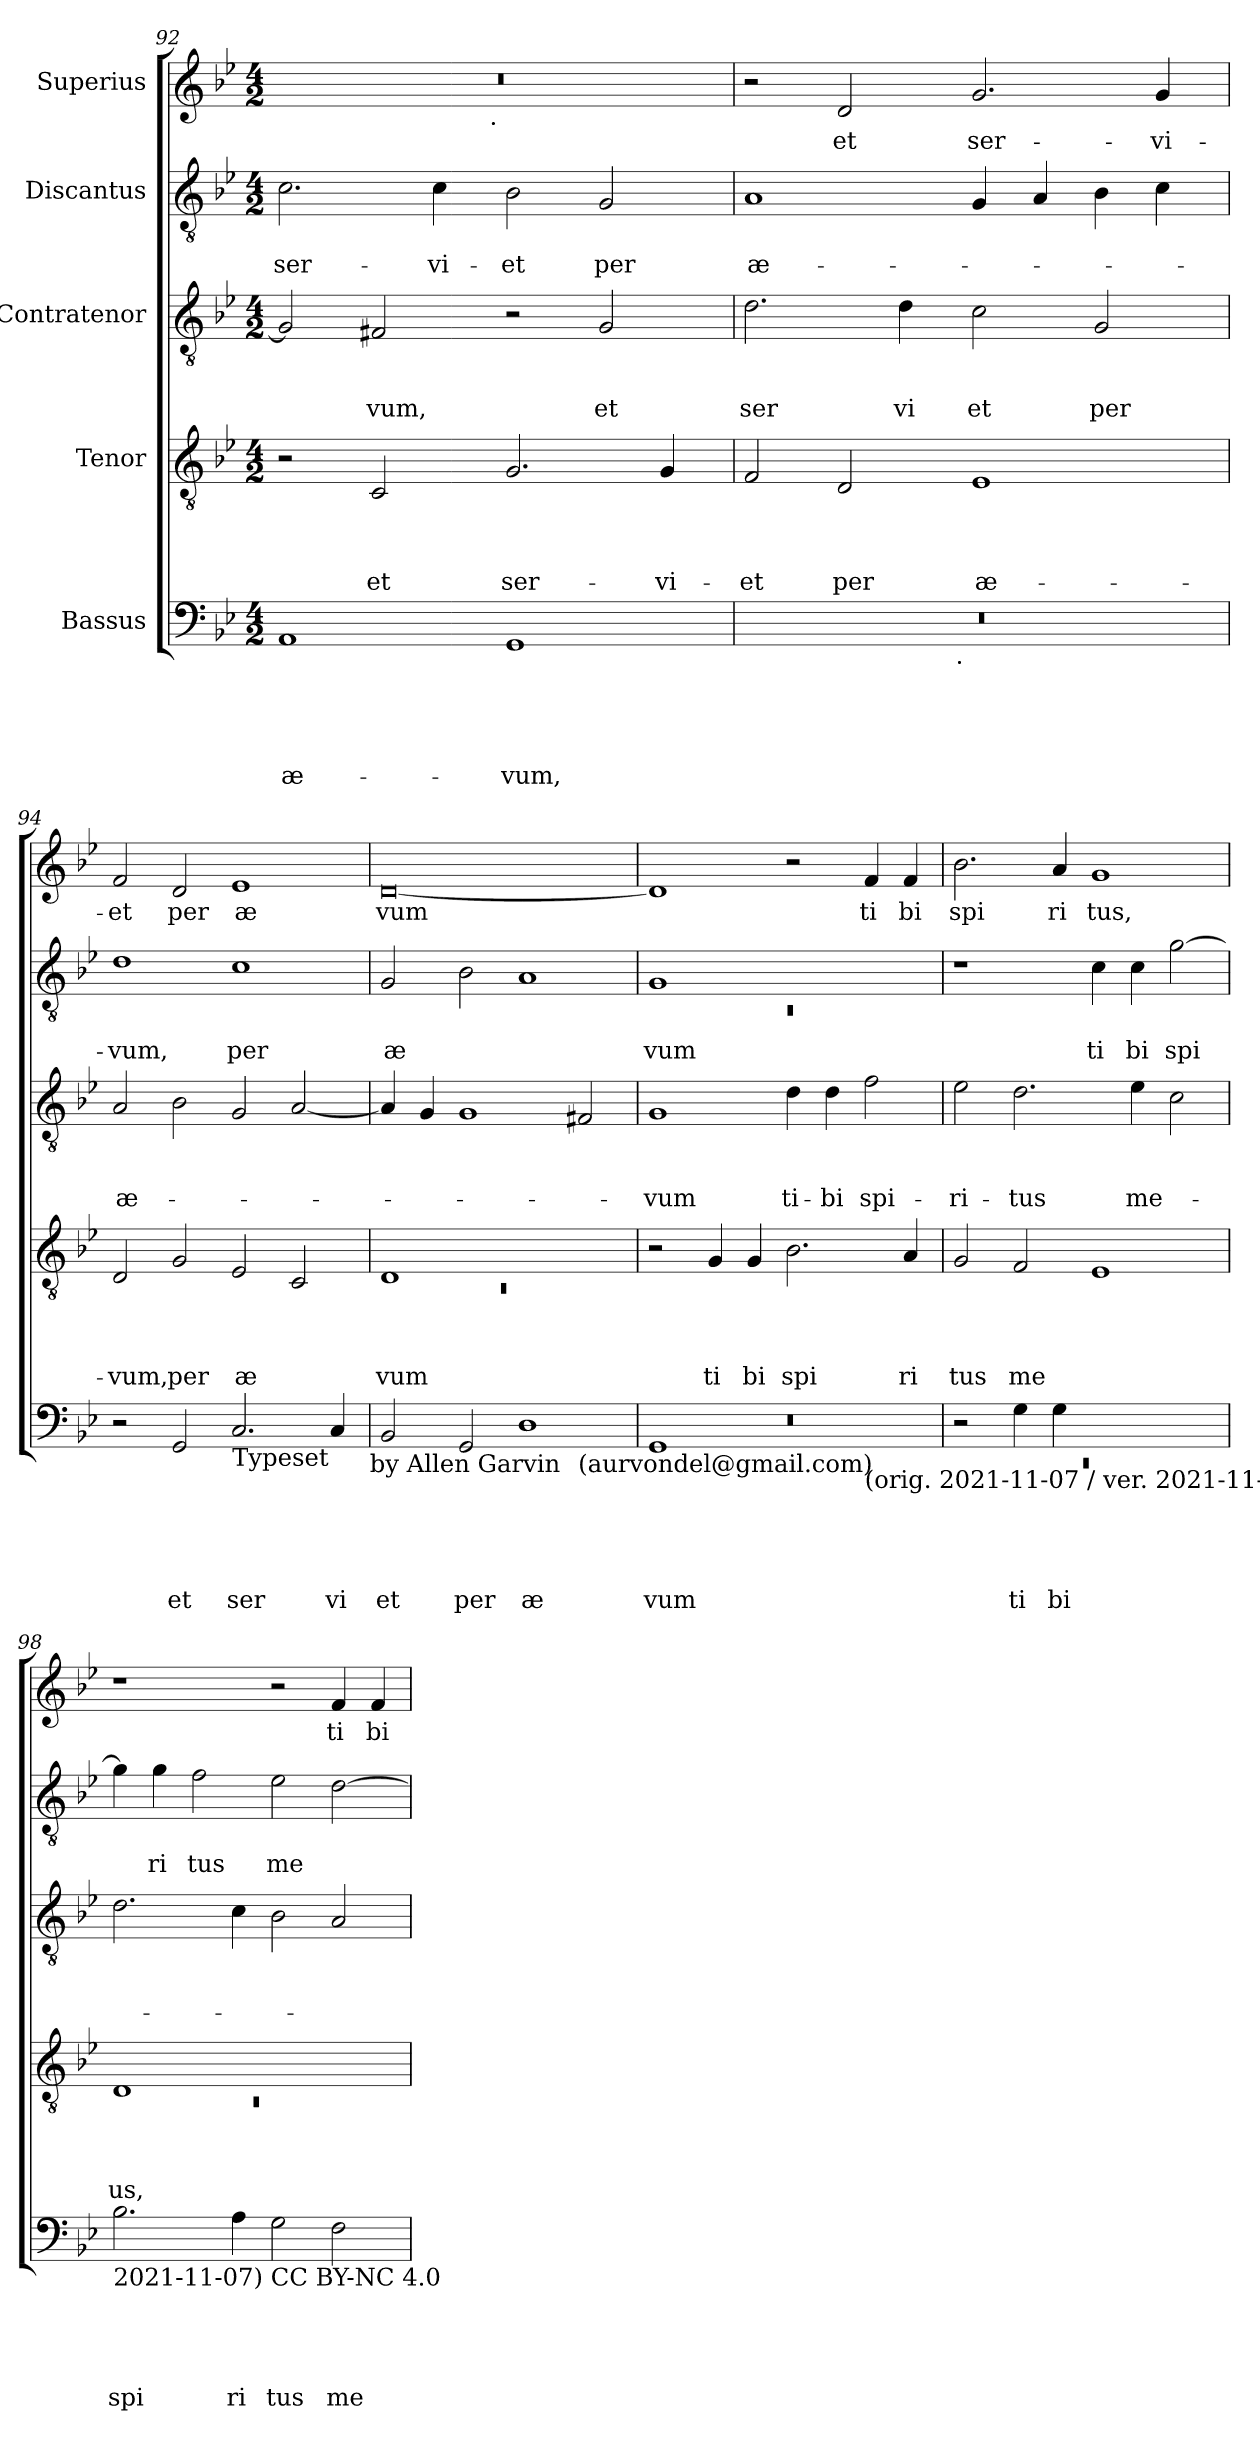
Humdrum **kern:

**kern	**text	**text	**text	**text	**text	**kern	**text	**text	**text	**text	**kern	**text	**text	**text	**kern	**text	**text	**kern	**text
*part5	*part5	*part5	*part5	*part5	*part5	*part4	*part4	*part4	*part4	*part4	*part3	*part3	*part3	*part3	*part2	*part2	*part2	*part1	*part1
*staff5	*staff5	*staff5	*staff5	*staff5	*staff5	*staff4	*staff4	*staff4	*staff4	*staff4	*staff3	*staff3	*staff3	*staff3	*staff2	*staff2	*staff2	*staff1	*staff1
*I"Bassus	*	*	*	*	*	*I"Tenor	*	*	*	*	*I"Contratenor	*	*	*	*I"Discantus	*	*	*I"Superius	*
*clefF4	*	*	*	*	*	*clefGv2	*	*	*	*	*clefGv2	*	*	*	*clefGv2	*	*	*clefG2	*
*k[b-e-]	*	*	*	*	*	*k[b-e-]	*	*	*	*	*k[b-e-]	*	*	*	*k[b-e-]	*	*	*k[b-e-]	*
*B-:	*	*	*	*	*	*B-:	*	*	*	*	*B-:	*	*	*	*B-:	*	*	*B-:	*
*M4/2	*	*	*	*	*	*M4/2	*	*	*	*	*M4/2	*	*	*	*M4/2	*	*	*M4/2	*
=92	=92	=92	=92	=92	=92	=92	=92	=92	=92	=92	=92	=92	=92	=92	=92	=92	=92	=92	=92
!	!	!	!	!	!LO:LY:b	!	!	!	!	!	!	!	!	!	!	!	!LO:LY:b	!	!
*	*	*	*	*	*	*	*	*	*	*	*	*	*	*	*	*	*	*^	*
1AA	.	.	.	.	æ-	2r	.	.	.	.	2G/]	.	.	.	2.c\	.	ser-	0r	2ryy	.
!	!	!	!	!	!	!	!	!	!	!LO:LY:b	!	!	!	!LO:LY:b	!	!	!	!	!	!
.	.	.	.	.	.	2C/	.	.	.	et	2F#X/	.	.	vum,	.	.	.	.	4...ryy	.
!	!	!	!	!	!	!	!	!	!	!	!	!	!	!	!	!	!LO:LY:b	!	!	!
.	.	.	.	.	.	.	.	.	.	.	.	.	.	.	4c\	.	-vi-	.	.	.
!	!	!	!	!	!	!	!	!	!	!	!	!	!	!	!	!	!	!	!LO:TX:b:t=.	!
.	.	.	.	.	.	.	.	.	.	.	.	.	.	.	.	.	.	.	1ryy	.
!	!	!	!	!	!LO:LY:b	!	!	!	!	!LO:LY:b	!	!	!	!	!	!	!LO:LY:b	!	!	!
1GG	.	.	.	.	-vum,	2.G/	.	.	.	ser-	2r	.	.	.	2B-\	.	-et	.	.	.
!	!	!	!	!	!	!	!	!	!	!	!	!	!	!LO:LY:b	!	!	!LO:LY:b	!	!	!
.	.	.	.	.	.	.	.	.	.	.	2G/	.	.	et	2G/	.	per	.	.	.
!	!	!	!	!	!	!	!	!	!	!LO:LY:b	!	!	!	!	!	!	!	!	!	!
.	.	.	.	.	.	4G/	.	.	.	-vi-	.	.	.	.	.	.	.	.	.	.
.	.	.	.	.	.	.	.	.	.	.	.	.	.	.	.	.	.	.	32ryy	.
=93	=93	=93	=93	=93	=93	=93	=93	=93	=93	=93	=93	=93	=93	=93	=93	=93	=93	=93	=93	=93
!	!	!	!	!	!	!	!	!	!	!LO:LY:b	!	!	!	!LO:LY:b	!	!	!LO:LY:b	!	!	!
*^	*	*	*	*	*	*	*	*	*	*	*	*	*	*	*	*	*	*v	*v	*
0r	2ryy	.	.	.	.	.	2F/	.	.	.	-et	2.d\	.	.	ser	1A	.	æ-	2r	.
!	!	!	!	!	!	!	!	!	!	!	!LO:LY:b	!	!	!	!	!	!	!	!	!LO:LY:b
.	4...ryy	.	.	.	.	.	2D/	.	.	.	per	.	.	.	.	.	.	.	2d/	et
!	!	!	!	!	!	!	!	!	!	!	!	!	!	!	!LO:LY:b	!	!	!	!	!
.	.	.	.	.	.	.	.	.	.	.	.	4d\	.	.	vi	.	.	.	.	.
!	!LO:TX:b:t=.	!	!	!	!	!	!	!	!	!	!	!	!	!	!	!	!	!	!	!
.	1ryy	.	.	.	.	.	.	.	.	.	.	.	.	.	.	.	.	.	.	.
!	!	!	!	!	!	!	!	!	!	!	!LO:LY:b	!	!	!	!LO:LY:b	!	!	!	!	!LO:LY:b
.	.	.	.	.	.	.	1E-	.	.	.	æ-	2c\	.	.	et	4G/	.	.	2.g/	ser-
.	.	.	.	.	.	.	.	.	.	.	.	.	.	.	.	4A/	.	.	.	.
!	!	!	!	!	!	!	!	!	!	!	!	!	!	!	!LO:LY:b	!	!	!	!	!
.	.	.	.	.	.	.	.	.	.	.	.	2G/	.	.	per	4B-\	.	.	.	.
!	!	!	!	!	!	!	!	!	!	!	!	!	!	!	!	!	!	!	!	!LO:LY:b
.	.	.	.	.	.	.	.	.	.	.	.	.	.	.	.	4c\	.	.	4g/	-vi-
.	32ryy	.	.	.	.	.	.	.	.	.	.	.	.	.	.	.	.	.	.	.
!!LO:LB:g=z
=94	=94	=94	=94	=94	=94	=94	=94	=94	=94	=94	=94	=94	=94	=94	=94	=94	=94	=94	=94	=94
!	!	!	!	!	!	!	!	!	!	!	!LO:LY:b	!	!	!	!LO:LY:b	!	!	!LO:LY:b	!	!LO:LY:b
*v	*v	*	*	*	*	*	*	*	*	*	*	*	*	*	*	*	*	*	*	*
2r	.	.	.	.	.	2D/	.	.	.	-vum,	2A/	.	.	æ-	1d	.	-vum,	2f/	-et
!	!	!	!	!	!LO:LY:b	!	!	!	!	!LO:LY:b	!	!	!	!	!	!	!	!	!LO:LY:b
2GG/	.	.	.	.	et	2G/	.	.	.	per	2B-\	.	.	.	.	.	.	2d/	per
!LO:TX:b:t=Typeset	!	!	!	!	!	!	!	!	!	!	!	!	!	!	!	!	!	!	!
!	!	!	!	!	!LO:LY:b	!	!	!	!	!LO:LY:b	!	!	!	!	!	!	!LO:LY:b	!	!LO:LY:b
2.C/	.	.	.	.	ser	2E-/	.	.	.	æ	2G/	.	.	.	1c	.	per	1e-	æ
.	.	.	.	.	.	2C/	.	.	.	.	[<2A/	.	.	.	.	.	.	.	.
!	!	!	!	!	!LO:LY:b	!	!	!	!	!	!	!	!	!	!	!	!	!	!
4C/	.	.	.	.	vi	.	.	.	.	.	.	.	.	.	.	.	.	.	.
!LO:TX:b:t=by Allen Garvin	!	!	!	!	!	!	!	!	!	!	!	!	!	!	!	!	!	!	!
=95	=95	=95	=95	=95	=95	=95	=95	=95	=95	=95	=95	=95	=95	=95	=95	=95	=95	=95	=95
*	*	*	*	*	*	*^	*	*	*	*	*	*	*	*	*	*	*	*	*
!	!	!	!	!	!LO:LY:b	!	!LO:N:vis=1	!	!	!	!LO:LY:b	!	!	!	!	!	!	!LO:LY:b	!	!LO:LY:b
*^	*	*	*	*	*	*	*	*	*	*	*	*	*	*	*	*	*	*	*	*
2BB-/	1.ryy	.	.	.	.	et	1D	0rC	.	.	.	vum	4A/]	.	.	.	2G/	.	æ	[<0d	vum
.	.	.	.	.	.	.	.	.	.	.	.	.	4G/	.	.	.	.	.	.	.	.
!	!	!	!	!	!	!LO:LY:b	!	!	!	!	!	!	!	!	!	!	!	!	!	!	!
2GG/	.	.	.	.	.	per	.	.	.	.	.	.	1G	.	.	.	2B-\	.	.	.	.
!	!	!	!	!	!	!LO:LY:b	!	!	!	!	!	!	!	!	!	!	!	!	!	!	!
1D	.	.	.	.	.	æ	1ryy	.	.	.	.	.	.	.	.	.	1A	.	.	.	.
!	!LO:TX:b:t=(aurvondel@gmail.com)	!	!	!	!	!	!	!	!	!	!	!	!	!	!	!	!	!	!	!	!
.	2ryy	.	.	.	.	.	.	.	.	.	.	.	2F#X/	.	.	.	.	.	.	.	.
*	*	*	*	*	*	*	*v	*v	*	*	*	*	*	*	*	*	*	*	*	*	*
=96	=96	=96	=96	=96	=96	=96	=96	=96	=96	=96	=96	=96	=96	=96	=96	=96	=96	=96	=96	=96
*	*^	*	*	*	*	*	*	*	*	*	*	*	*	*	*	*^	*	*	*	*
!	!	!LO:N:vis=1	!	!	!	!	!LO:LY:b	!	!	!	!	!	!	!	!	!LO:LY:b	!	!LO:N:vis=1	!	!LO:LY:b	!	!
*	*	*^	*	*	*	*	*	*	*	*	*	*	*	*	*	*	*	*	*	*	*	*
0ryy	1GG	0r	1.ryy	.	.	.	.	vum	2r	.	.	.	.	1G	.	.	-vum	1G	0rC	.	vum	1d]	.
!	!	!	!	!	!	!	!	!	!	!	!	!	!LO:LY:b	!	!	!	!	!	!	!	!	!	!
.	.	.	.	.	.	.	.	.	4G/	.	.	.	ti	.	.	.	.	.	.	.	.	.	.
!	!	!	!	!	!	!	!	!	!	!	!	!	!LO:LY:b	!	!	!	!	!	!	!	!	!	!
.	.	.	.	.	.	.	.	.	4G/	.	.	.	bi	.	.	.	.	.	.	.	.	.	.
!	!	!	!	!	!	!	!	!	!	!	!	!	!LO:LY:b	!	!	!	!LO:LY:b	!	!	!	!	!	!
.	1ryy	.	.	.	.	.	.	.	2.B-\	.	.	.	spi	4d\	.	.	ti-	1ryy	.	.	.	2r	.
!	!	!	!	!	!	!	!	!	!	!	!	!	!	!	!	!	!LO:LY:b	!	!	!	!	!	!
.	.	.	.	.	.	.	.	.	.	.	.	.	.	4d\	.	.	-bi	.	.	.	.	.	.
!	!	!	!LO:TX:b:t=(orig. 2021-11-07 / ver. 2021-11-07)	!	!	!	!	!	!	!	!	!	!	!	!	!	!	!	!	!	!	!	!
!	!	!	!	!	!	!	!	!	!	!	!	!	!	!	!	!	!LO:LY:b	!	!	!	!	!	!LO:LY:b
.	.	.	2ryy	.	.	.	.	.	.	.	.	.	.	2f\	.	.	spi-	.	.	.	.	4f/	ti
!	!	!	!	!	!	!	!	!	!	!	!	!	!LO:LY:b	!	!	!	!	!	!	!	!	!	!LO:LY:b
.	.	.	.	.	.	.	.	.	4A/	.	.	.	ri	.	.	.	.	.	.	.	.	4f/	bi
*	*	*	*	*	*	*	*	*	*	*	*	*	*	*	*	*	*	*v	*v	*	*	*	*
=97	=97	=97	=97	=97	=97	=97	=97	=97	=97	=97	=97	=97	=97	=97	=97	=97	=97	=97	=97	=97	=97	=97
!	!LO:N:vis=1	!	!	!	!	!	!	!	!	!	!	!	!LO:LY:b	!	!	!	!LO:LY:b	!	!	!	!	!LO:LY:b
*	*	*v	*v	*	*	*	*	*	*	*	*	*	*	*	*	*	*	*	*	*	*	*
0ryy	0rEE	2r	.	.	.	.	.	2G/	.	.	.	tus	2e-\	.	.	-ri-	1r	.	.	2.b-\	spi
!	!	!	!	!	!	!	!LO:LY:b	!	!	!	!	!LO:LY:b	!	!	!	!LO:LY:b	!	!	!	!	!
.	.	4G\	.	.	.	.	ti	2F/	.	.	.	me	2.d\	.	.	-tus	.	.	.	.	.
!	!	!	!	!	!	!	!LO:LY:b	!	!	!	!	!	!	!	!	!	!	!	!	!	!LO:LY:b
.	.	4G\	.	.	.	.	bi	.	.	.	.	.	.	.	.	.	.	.	.	4a/	ri
!	!	!	!	!	!	!	!	!	!	!	!	!	!	!	!	!	!	!	!LO:LY:b	!	!LO:LY:b
.	.	1ryy	.	.	.	.	.	1E-	.	.	.	.	.	.	.	.	4c\	.	ti	1g	tus,
!	!	!	!	!	!	!	!	!	!	!	!	!	!	!	!	!LO:LY:b	!	!	!LO:LY:b	!	!
.	.	.	.	.	.	.	.	.	.	.	.	.	4e-\	.	.	me-	4c\	.	bi	.	.
!	!	!	!	!	!	!	!	!	!	!	!	!	!	!	!	!	!	!	!LO:LY:b	!	!
.	.	.	.	.	.	.	.	.	.	.	.	.	2c\	.	.	.	[>2g\	.	spi	.	.
*v	*v	*v	*	*	*	*	*	*	*	*	*	*	*	*	*	*	*	*	*	*	*
=98	=98	=98	=98	=98	=98	=98	=98	=98	=98	=98	=98	=98	=98	=98	=98	=98	=98	=98	=98
*	*	*	*	*	*	*^	*	*	*	*	*	*	*	*	*	*	*	*	*
!LO:TX:b:t=2021-11-07) CC BY-NC 4.0	!	!	!	!	!	!	!	!	!	!	!	!	!	!	!	!	!	!	!	!
!	!	!	!	!	!LO:LY:b	!	!LO:N:vis=1	!	!	!	!LO:LY:b	!	!	!	!	!	!	!	!	!
2.B-\	.	.	.	.	spi	1D	0rC	.	.	.	us,	2.d\	.	.	.	4g\]	.	.	1r	.
!	!	!	!	!	!	!	!	!	!	!	!	!	!	!	!	!	!	!LO:LY:b	!	!
.	.	.	.	.	.	.	.	.	.	.	.	.	.	.	.	4g\	.	ri	.	.
!	!	!	!	!	!	!	!	!	!	!	!	!	!	!	!	!	!	!LO:LY:b	!	!
.	.	.	.	.	.	.	.	.	.	.	.	.	.	.	.	2f\	.	tus	.	.
!	!	!	!	!	!LO:LY:b	!	!	!	!	!	!	!	!	!	!	!	!	!	!	!
4A\	.	.	.	.	ri	.	.	.	.	.	.	4c\	.	.	.	.	.	.	.	.
!	!	!	!	!	!LO:LY:b	!	!	!	!	!	!	!	!	!	!	!	!	!LO:LY:b	!	!
2G\	.	.	.	.	tus	1ryy	.	.	.	.	.	2B-\	.	.	.	2e-\	.	me	2r	.
!	!	!	!	!	!LO:LY:b	!	!	!	!	!	!	!	!	!	!	!	!	!	!	!LO:LY:b
2F\	.	.	.	.	me	.	.	.	.	.	.	2A/	.	.	.	[>2d\	.	.	4f/	ti
!	!	!	!	!	!	!	!	!	!	!	!	!	!	!	!	!	!	!	!	!LO:LY:b
.	.	.	.	.	.	.	.	.	.	.	.	.	.	.	.	.	.	.	4f/	bi
*	*	*	*	*	*	*v	*v	*	*	*	*	*	*	*	*	*	*	*	*	*
=	=	=	=	=	=	=	=	=	=	=	=	=	=	=	=	=	=	=	=
*-	*-	*-	*-	*-	*-	*-	*-	*-	*-	*-	*-	*-	*-	*-	*-	*-	*-	*-	*-
